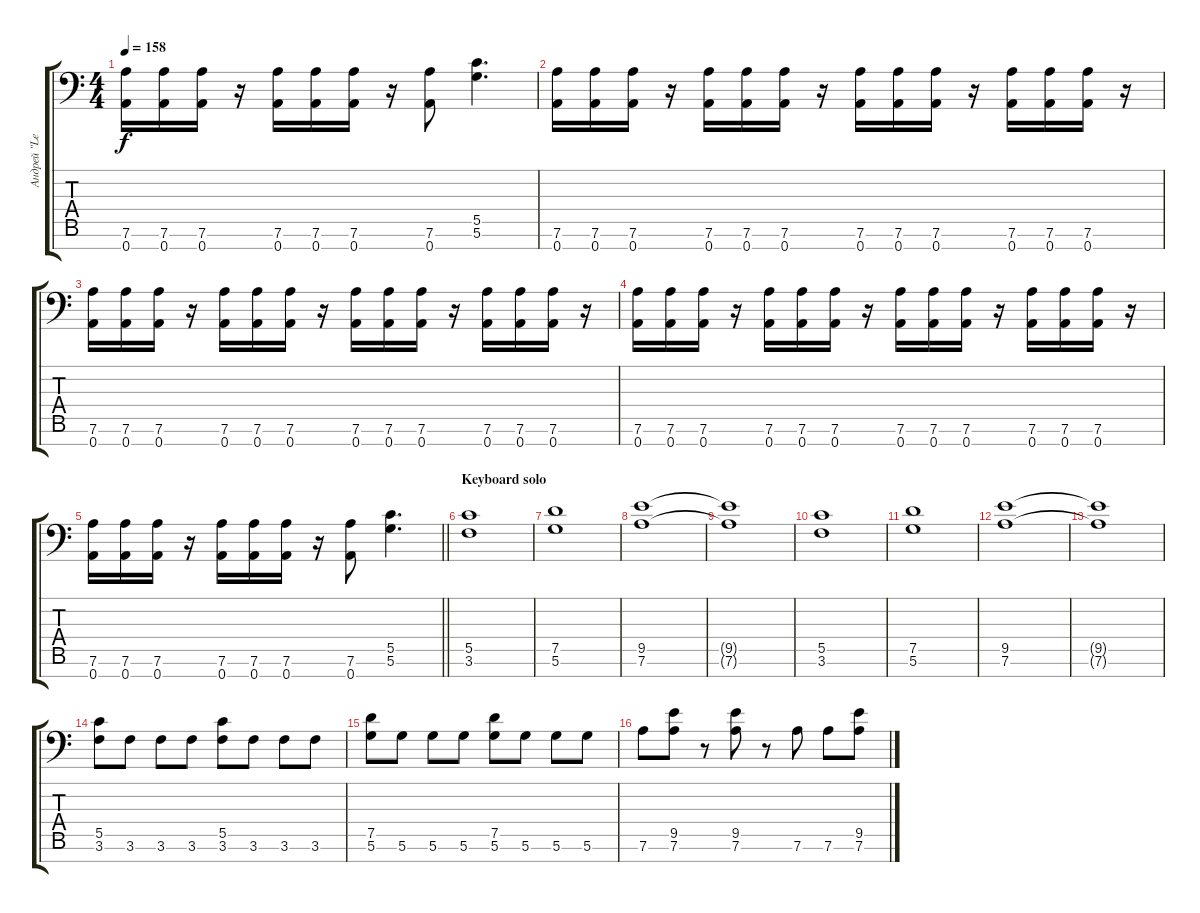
\track ("Андрей \"Leo\" Леонтьев" "Андрей \"Le") {instrument distortionguitar}
\staff {score tabs}
\tuning (D4 A3 F3 C3 G2 D2 A1) {hide}
\ts (4 4)
\tempo 158
\clef f4
\ks c
(7.6 0.7).16{dy f} (7.6 0.7).16 (7.6 0.7).16 r.16 (7.6 0.7).16 (7.6 0.7).16 (7.6 0.7).16 r.16 (7.6 0.7).8 (5.5 5.6).4{d} |
(7.6 0.7).16 (7.6 0.7).16 (7.6 0.7).16 r.16 (7.6 0.7).16 (7.6 0.7).16 (7.6 0.7).16 r.16 (7.6 0.7).16 (7.6 0.7).16 (7.6 0.7).16 r.16 (7.6 0.7).16 (7.6 0.7).16 (7.6 0.7).16 r.16 |
(7.6 0.7).16 (7.6 0.7).16 (7.6 0.7).16 r.16 (7.6 0.7).16 (7.6 0.7).16 (7.6 0.7).16 r.16 (7.6 0.7).16 (7.6 0.7).16 (7.6 0.7).16 r.16 (7.6 0.7).16 (7.6 0.7).16 (7.6 0.7).16 r.16 |
(7.6 0.7).16 (7.6 0.7).16 (7.6 0.7).16 r.16 (7.6 0.7).16 (7.6 0.7).16 (7.6 0.7).16 r.16 (7.6 0.7).16 (7.6 0.7).16 (7.6 0.7).16 r.16 (7.6 0.7).16 (7.6 0.7).16 (7.6 0.7).16 r.16 |
\barLineRight lightlight
(7.6 0.7).16 (7.6 0.7).16 (7.6 0.7).16 r.16 (7.6 0.7).16 (7.6 0.7).16 (7.6 0.7).16 r.16 (7.6 0.7).8 (5.5 5.6).4{d} |
\section ("" "Keyboard solo")
(5.5 3.6).1 |
(7.5 5.6).1 |
(9.5 7.6).1 |
(9.5{t} 7.6{t}).1 |
(5.5 3.6).1 |
(7.5 5.6).1 |
(9.5 7.6).1 |
(9.5{t} 7.6{t}).1 |
(5.5 3.6).8 3.6.8 3.6.8 3.6.8 (5.5 3.6).8 3.6.8 3.6.8 3.6.8 |
(7.5 5.6).8 5.6.8 5.6.8 5.6.8 (7.5 5.6).8 5.6.8 5.6.8 5.6.8 |
7.6.8 (9.5 7.6).8 r.8 (9.5 7.6).8 r.8 7.6.8 7.6.8 (9.5 7.6).8
